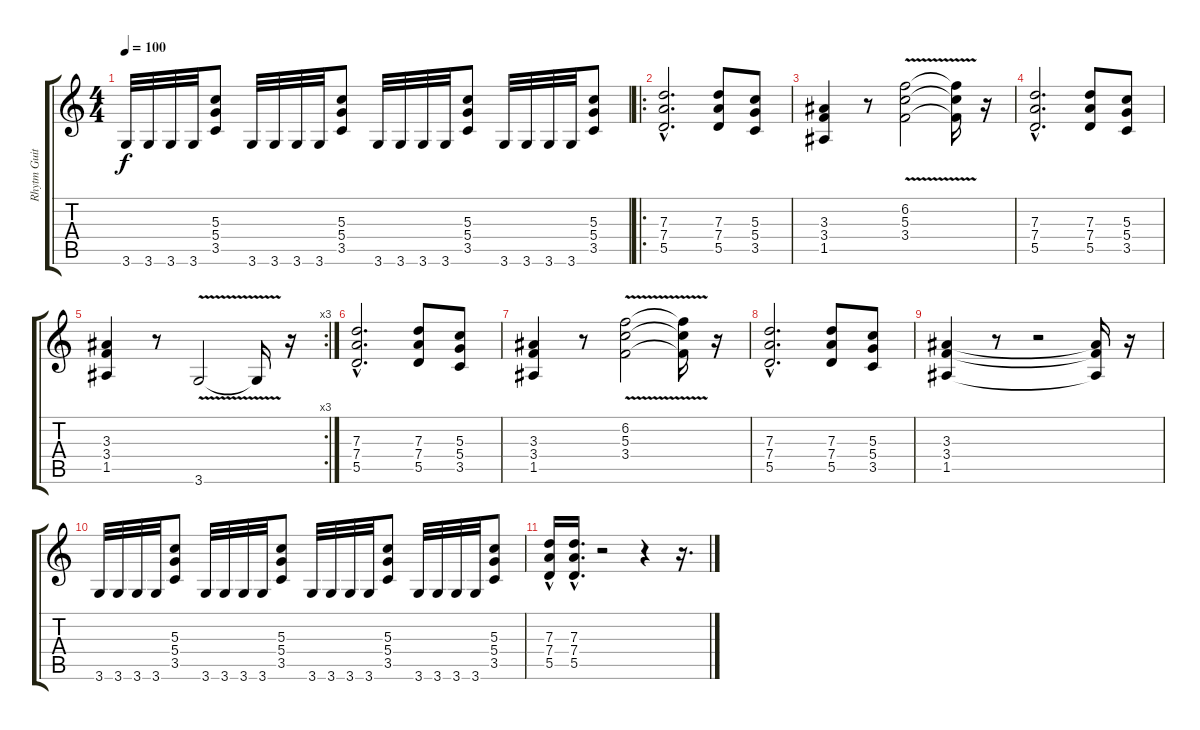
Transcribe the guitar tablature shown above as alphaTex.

\track ("Rhytm Guitar" "Rhytm Guit") {instrument overdrivenguitar}
\staff {score tabs}
\tuning (E4 B3 G3 D3 A2 E2) {hide}
\ts (4 4)
\tempo 100
\clef g2
\ks c
3.6.32{dy f} 3.6.32 3.6.32 3.6.32 (5.3 5.4 3.5).8 3.6.32 3.6.32 3.6.32 3.6.32 (5.3 5.4 3.5).8 3.6.32 3.6.32 3.6.32 3.6.32 (5.3 5.4 3.5).8 3.6.32 3.6.32 3.6.32 3.6.32 (5.3 5.4 3.5).8 |
\ro
(7.3{hac} 7.4{hac} 5.5{hac}).2{d} (7.3 7.4 5.5).8 (5.3 5.4 3.5).8 |
(3.3 3.4 1.5).4 r.8 (6.2{v} 5.3{v} 3.4{v}).2 (6.2{t} 5.3{t} 3.4{t}).16 r.16 |
(7.3{hac} 7.4{hac} 5.5{hac}).2{d} (7.3 7.4 5.5).8 (5.3 5.4 3.5).8 |
\rc 3
(3.3 3.4 1.5).4 r.8 3.6{v}.2 3.6{t}.16 r.16 |
(7.3{hac} 7.4{hac} 5.5{hac}).2{d} (7.3 7.4 5.5).8 (5.3 5.4 3.5).8 |
(3.3 3.4 1.5).4 r.8 (6.2{v} 5.3{v} 3.4{v}).2 (6.2{t} 5.3{t} 3.4{t}).16 r.16 |
(7.3{hac} 7.4{hac} 5.5{hac}).2{d} (7.3 7.4 5.5).8 (5.3 5.4 3.5).8 |
(3.3 3.4 1.5).4 r.8 r.2 (3.3{t} 3.4{t} 1.5{t}).16 r.16 |
3.6.32 3.6.32 3.6.32 3.6.32 (5.3 5.4 3.5).8 3.6.32 3.6.32 3.6.32 3.6.32 (5.3 5.4 3.5).8 3.6.32 3.6.32 3.6.32 3.6.32 (5.3 5.4 3.5).8 3.6.32 3.6.32 3.6.32 3.6.32 (5.3 5.4 3.5).8 |
(7.3 7.4{hac} 5.5).16 (7.3{hac} 7.4{hac} 5.5{hac}).16{d} r.2 r.4 r.16{d}
